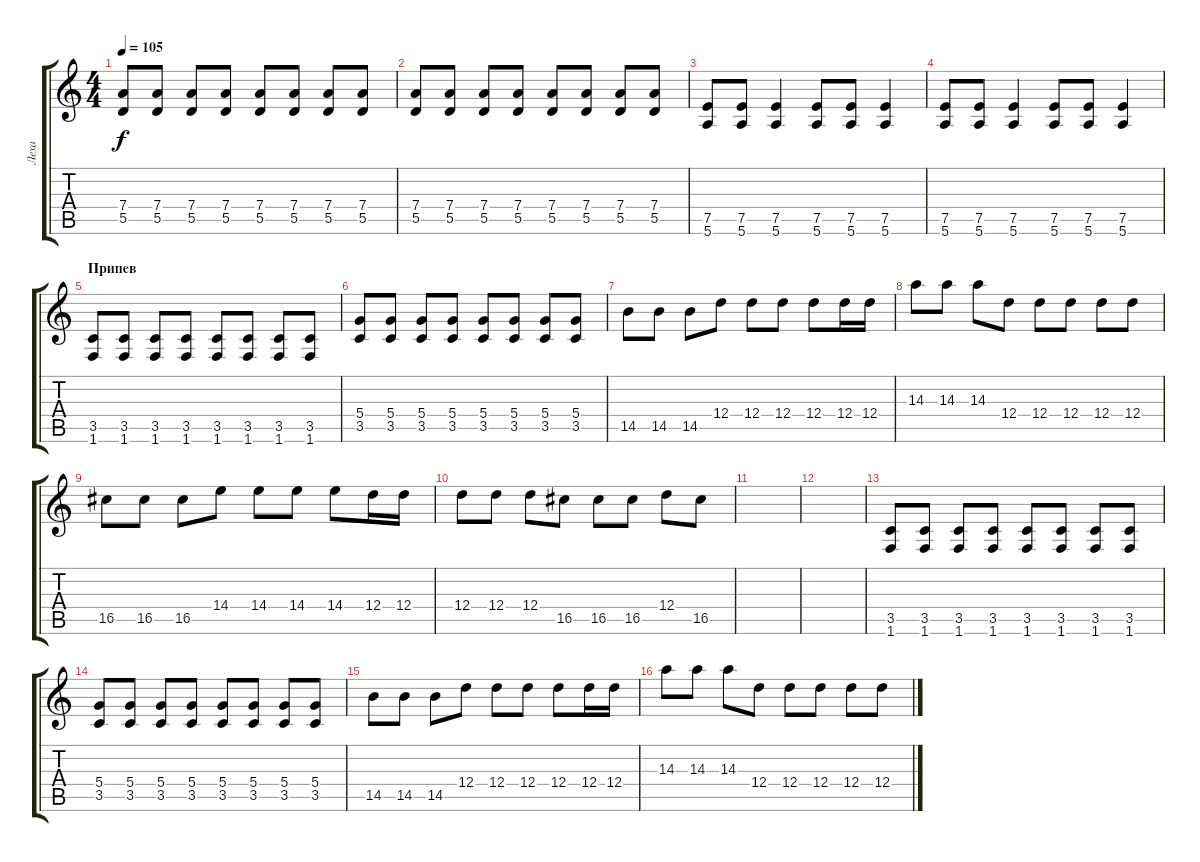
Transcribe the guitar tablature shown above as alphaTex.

\track ("Леха" "Леха") {instrument overdrivenguitar}
\staff {score tabs}
\tuning (E4 B3 G3 D3 A2 E2) {hide}
\ts (4 4)
\tempo 105
\clef g2
\ks c
(7.4 5.5).8{dy f volume 11 instrument overdrivenguitar} (7.4 5.5).8 (7.4 5.5).8 (7.4 5.5).8 (7.4 5.5).8 (7.4 5.5).8 (7.4 5.5).8 (7.4 5.5).8 |
(7.4 5.5).8{volume 11 instrument overdrivenguitar} (7.4 5.5).8 (7.4 5.5).8 (7.4 5.5).8 (7.4 5.5).8 (7.4 5.5).8 (7.4 5.5).8 (7.4 5.5).8 |
(7.5 5.6).8{volume 11 instrument overdrivenguitar} (7.5 5.6).8 (7.5 5.6).4 (7.5 5.6).8 (7.5 5.6).8 (7.5 5.6).4 |
(7.5 5.6).8{volume 11 instrument overdrivenguitar} (7.5 5.6).8 (7.5 5.6).4 (7.5 5.6).8 (7.5 5.6).8 (7.5 5.6).4 |
\section ("" "Припев")
(3.5 1.6).8{volume 11 instrument overdrivenguitar} (3.5 1.6).8 (3.5 1.6).8 (3.5 1.6).8 (3.5 1.6).8 (3.5 1.6).8 (3.5 1.6).8 (3.5 1.6).8 |
(5.4 3.5).8{volume 11 instrument overdrivenguitar} (5.4 3.5).8 (5.4 3.5).8 (5.4 3.5).8 (5.4 3.5).8 (5.4 3.5).8 (5.4 3.5).8 (5.4 3.5).8 |
14.5.8{volume 16 instrument overdrivenguitar} 14.5.8 14.5.8 12.4.8 12.4.8 12.4.8 12.4.8 12.4.16 12.4.16 |
14.3.8{volume 16 instrument overdrivenguitar} 14.3.8 14.3.8 12.4.8 12.4.8 12.4.8 12.4.8 12.4.8 |
16.5.8{volume 16 instrument overdrivenguitar} 16.5.8 16.5.8 14.4.8 14.4.8 14.4.8 14.4.8 12.4.16 12.4.16 |
12.4.8{volume 16 instrument overdrivenguitar} 12.4.8 12.4.8 16.5.8 16.5.8 16.5.8 12.4.8 16.5.8 |
|
|
(3.5 1.6).8{volume 11 instrument overdrivenguitar} (3.5 1.6).8 (3.5 1.6).8 (3.5 1.6).8 (3.5 1.6).8 (3.5 1.6).8 (3.5 1.6).8 (3.5 1.6).8 |
(5.4 3.5).8{volume 11 instrument overdrivenguitar} (5.4 3.5).8 (5.4 3.5).8 (5.4 3.5).8 (5.4 3.5).8 (5.4 3.5).8 (5.4 3.5).8 (5.4 3.5).8 |
14.5.8{volume 16 instrument overdrivenguitar} 14.5.8 14.5.8 12.4.8 12.4.8 12.4.8 12.4.8 12.4.16 12.4.16 |
14.3.8{volume 16 instrument overdrivenguitar} 14.3.8 14.3.8 12.4.8 12.4.8 12.4.8 12.4.8 12.4.8
